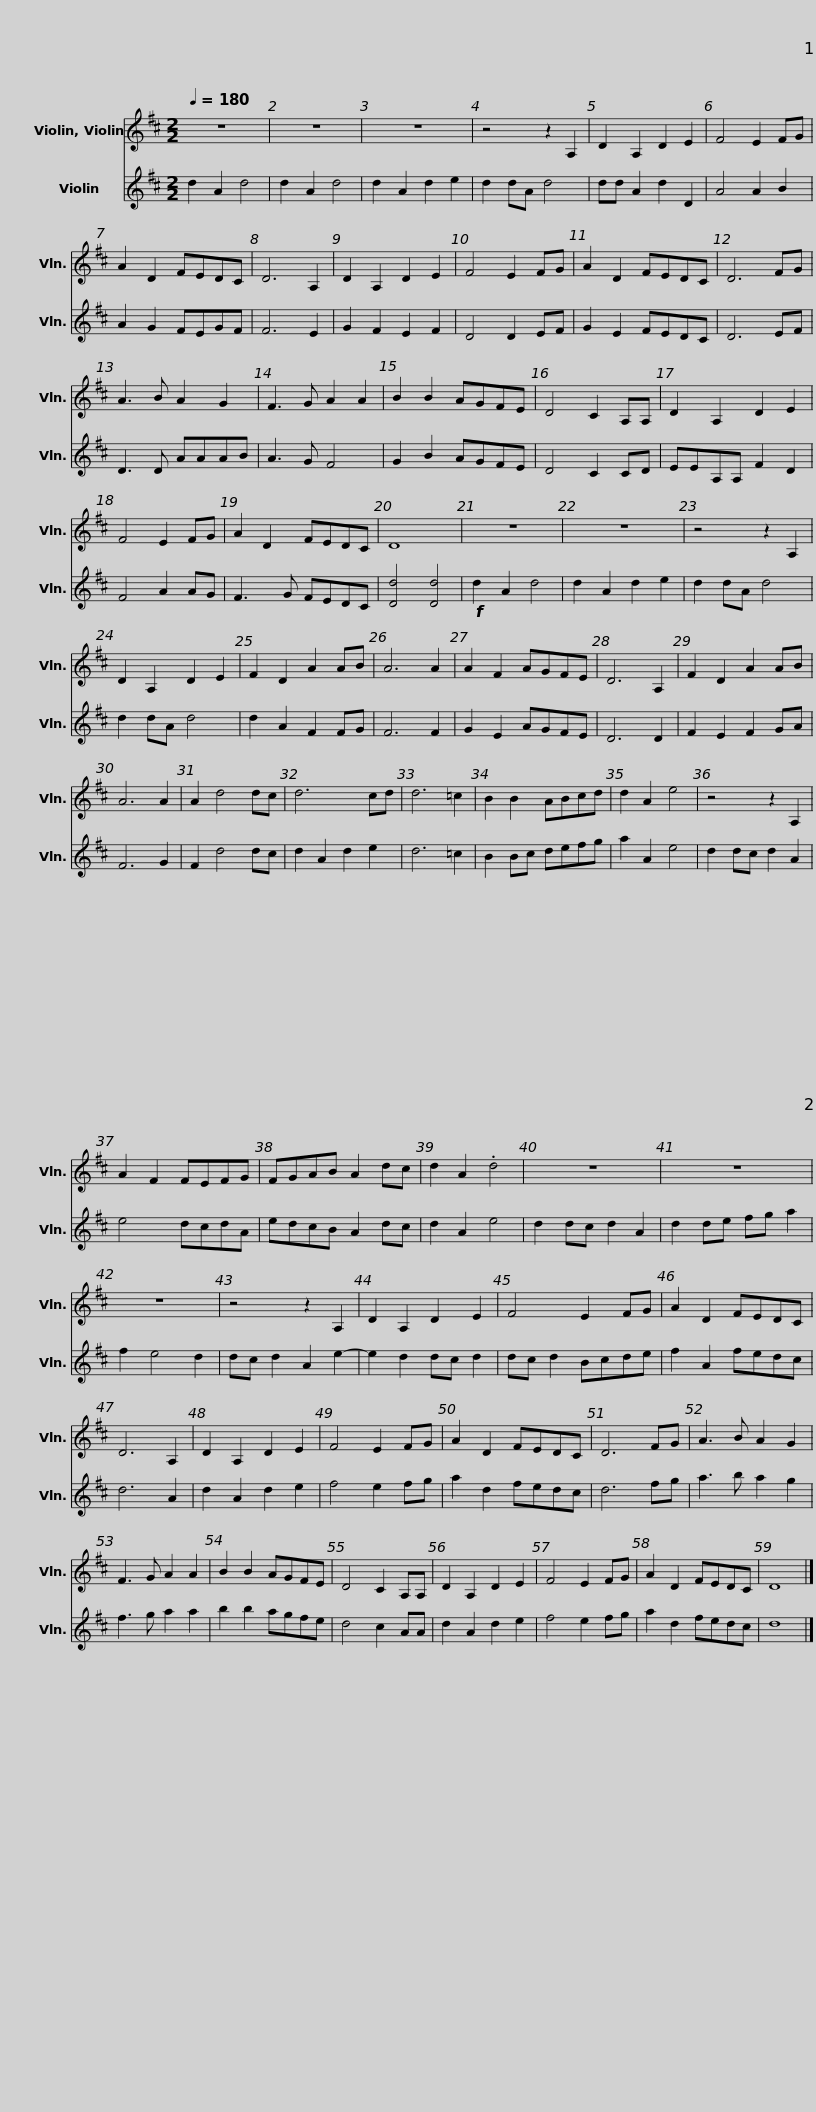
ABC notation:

X:1
%%score 1 2
L:1/8
Q:1/4=180
M:2/2
I:linebreak $
K:D
V:1 treble
V:2 treble
V:1
 z8 | z8 | z8 | z4 z2 A,2 | D2 A,2 D2 E2 | %5
 F4 E2 FG | A2 D2 FEDC | D6 A,2 |$ D2 A,2 D2 E2 | F4 E2 FG | %10
 A2 D2 FEDC | D6 FG | A3 B A2 G2 | F3 G A2 A2 | B2 B2 AGFE |$ %15
 D4 C2 A,A, | D2 A,2 D2 E2 | F4 E2 FG | A2 D2 FEDC | D8 | %20
 z8 | z8 | z4 z2 A,2 |$ D2 A,2 D2 E2 | F2 D2 A2 AB | %25
 A6 A2 | A2 F2 AGFE | D6 A,2 | F2 D2 A2 AB | A6 A2 | %30
 A2 d4 dc | d6 cd |$ d6 =c2 | B2 B2 ABcd | d2 A2 e4 | %35
 z4 z2 A,2 | A2 F2 FEFG | FGAB A2 dc | d2 A2 .d4 | z8 |$ %40
 z8 | z8 | z4 z2 A,2 | D2 A,2 D2 E2 | F4 E2 FG | %45
 A2 D2 FEDC | D6 A,2 | D2 A,2 D2 E2 |$ F4 E2 FG | A2 D2 FEDC | %50
 D6 FG | A3 B A2 G2 | F3 G A2 A2 | B2 B2 AGFE | D4 C2 A,A, |$ %55
 D2 A,2 D2 E2 | F4 E2 FG | A2 D2 FEDC | D8 |] %59
V:2
 d2 A2 d4 | d2 A2 d4 | d2 A2 d2 e2 | d2 dA d4 | dd A2 d2 D2 | %5
 A4 A2 B2 | A2 G2 FEGF | F6 E2 |$ G2 F2 E2 F2 | D4 D2 EF | %10
 G2 E2 FEDC | D6 EF | D3 D AAAB | A3 G F4 | G2 B2 AGFE |$ %15
 D4 C2 CD | EEA,A, F2 D2 | F4 A2 AG | F3 G FEDC | [Dd]4 [Dd]4 | %20
!f! d2 A2 d4 | d2 A2 d2 e2 | d2 dA d4 |$ d2 dA d4 | d2 A2 F2 FG | %25
 F6 F2 | G2 E2 AGFE | D6 D2 | F2 E2 F2 GA | F6 G2 | %30
 F2 d4 dc | d2 A2 d2 e2 |$ d6 =c2 | B2 Bc defg | a2 A2 e4 | %35
 d2 dc d2 A2 | e4 dcdA | edcB A2 dc | d2 A2 e4 | d2 dc d2 A2 |$ %40
 d2 de fg a2 | f2 e4 d2 | dc d2 A2 e2- | e2 d2 dc d2 | dc d2 Bcde | %45
 f2 A2 fedc | d6 A2 | d2 A2 d2 e2 |$ f4 e2 fg | a2 d2 fedc | %50
 d6 fg | a3 b a2 g2 | f3 g a2 a2 | b2 b2 agfe | d4 c2 AA |$ %55
 d2 A2 d2 e2 | f4 e2 fg | a2 d2 fedc | d8 |] %59
